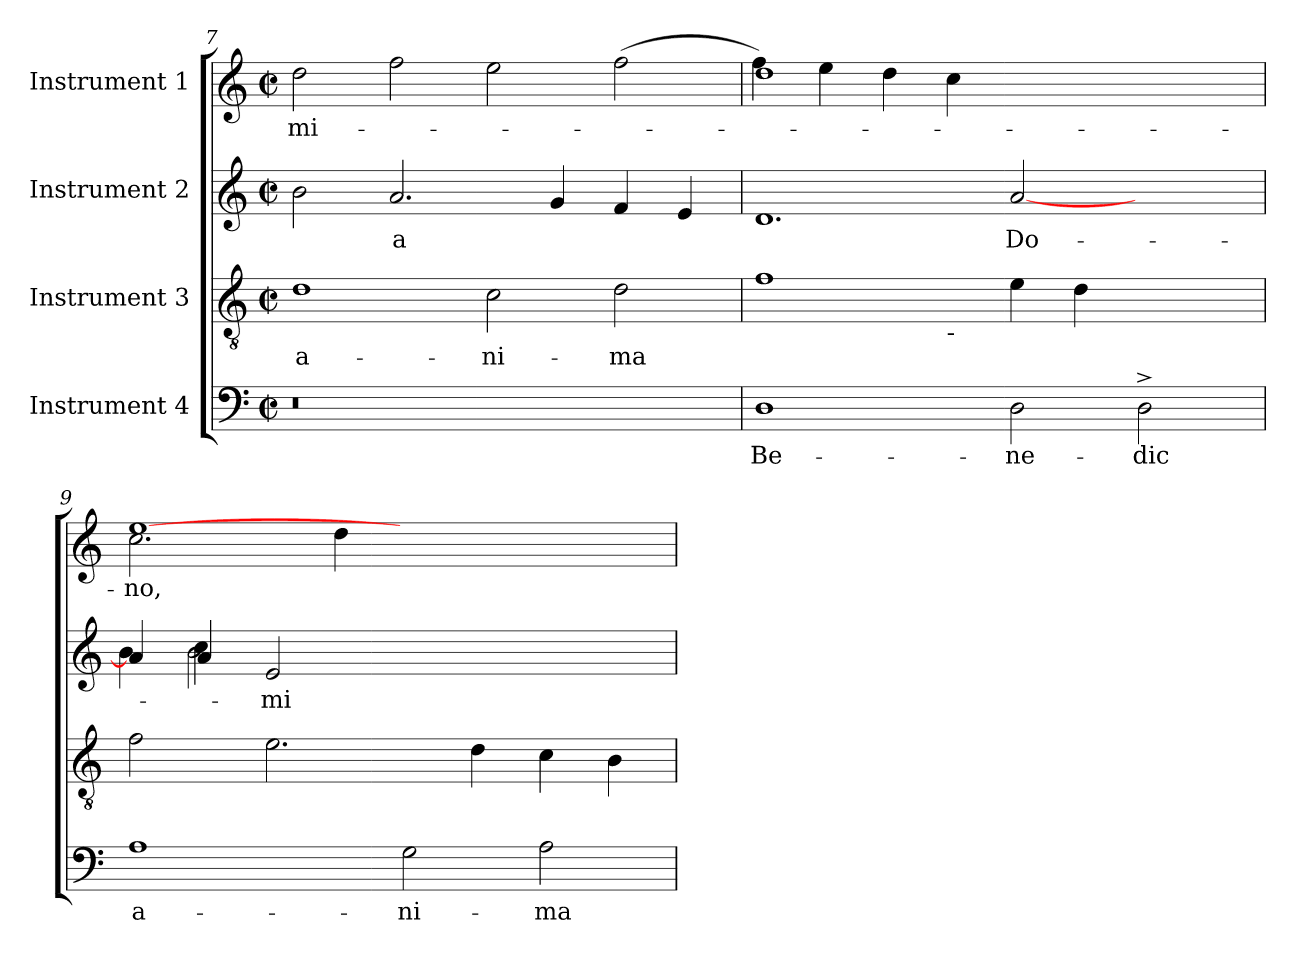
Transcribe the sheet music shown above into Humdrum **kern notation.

**kern	**text	**kern	**text	**kern	**text	**kern	**text
*part4	*part4	*part3	*part3	*part2	*part2	*part1	*part1
*staff4	*staff4	*staff3	*staff3	*staff2	*staff2	*staff1	*staff1
*I"Instrument 4	*	*I"Instrument 3	*	*I"Instrument 2	*	*I"Instrument 1	*
*clefF4	*	*clefGv2	*	*clefG2	*	*clefG2	*
*M2/2	*	*M2/2	*	*M2/2	*	*M2/2	*
*met(c|)	*	*met(c|)	*	*met(c|)	*	*met(c|)	*
=7	=7	=7	=7	=7	=7	=7	=7
!	!	!	!LO:LY:b:rj	!	!	!	!LO:LY:b:cj
0r	.	1d	a-	2b\	.	2dd\	-mi-
!	!	!	!	!	!LO:LY:b:cj	!	!
.	.	.	.	2.a/	-a	2ff\	.
!	!	!	!LO:LY:b:cj	!	!	!	!
.	.	2c\	-ni-	.	.	2ee\	.
.	.	.	.	4g/	.	.	.
!	!	!	!LO:LY:b:cj	!	!	!	!
.	.	2d\	-ma	4f/	.	(<2ff\	.
.	.	.	.	4e/	.	.	.
!!LO:LB:g=z
=8	=8	=8	=8	=8	=8	=8	=8
!	!	!LO:TX:b:t=me	!	!	!	!	!
!	!	!LO:TX:b:t=-	!	!	!	!	!
!	!LO:LY:b:cj	!LO:N:vis=1.	!	!LO:N:vis=1.	!	!	!
*	*	*^	*	*	*	*^	*
1D	Be-	1f	2.ryy	.	1d	.	1dd	4ff\)	.
.	.	.	.	.	.	.	.	4ee\	.
.	.	.	.	.	.	.	.	4dd\	.
!	!	!	!LO:TX:b:t=-	!	!	!	!	!	!
.	.	.	1ryy	.	.	.	.	4cc\	.
!	!LO:LY:b	!	!	!	!	!LO:LY:b	!	!	!
2D\	-ne-	4e\	.	.	[<2a/	Do-	1ryy	1ryy	.
.	.	4d\	.	.	.	.	.	.	.
!	!LO:LY:b:rj	!	!	!	!	!	!	!	!
2D^<\	-dic	2ryy	.	.	2ryy	.	.	.	.
.	.	.	4ryy	.	.	.	.	.	.
=9	=9	=9	=9	=9	=9	=9	=9	=9	=9
!	!	!LO:TX:b:t=a	!	!	!	!	!	!	!
!	!LO:LY:b:rj	!	!	!	!	!	!	!	!LO:LY:b:cj
*	*	*	*	*	*^	*	*	*	*
*	*	*v	*v	*	*	*^	*	*	*	*
1A	a-	2f\	.	4a/]	4b\	4ryy	.	[>1ee	2.cc\	-no,
.	.	.	.	4a/	2b\	4cc\	.	.	.	.
!	!	!	!	!	!	!	!LO:LY:b:cj	!	!	!
.	.	2.e\	.	2e/	.	1ryy	-mi-	.	.	.
.	.	.	.	.	1ryy	.	.	.	4dd\	.
!	!LO:LY:b:cj	!	!	!	!	!	!	!	!	!
2G\	-ni-	.	.	1ryy	.	.	.	1ryy	1ryy	.
.	.	4d\	.	.	.	.	.	.	.	.
!	!LO:LY:b:cj	!	!	!	!	!	!	!	!	!
2A\	-ma	4c\	.	.	.	2ryy	.	.	.	.
.	.	4B\	.	.	4ryy	.	.	.	.	.
*	*	*	*	*v	*v	*v	*	*	*	*
*	*	*	*	*	*	*v	*v	*
=	=	=	=	=	=	=	=
*-	*-	*-	*-	*-	*-	*-	*-
